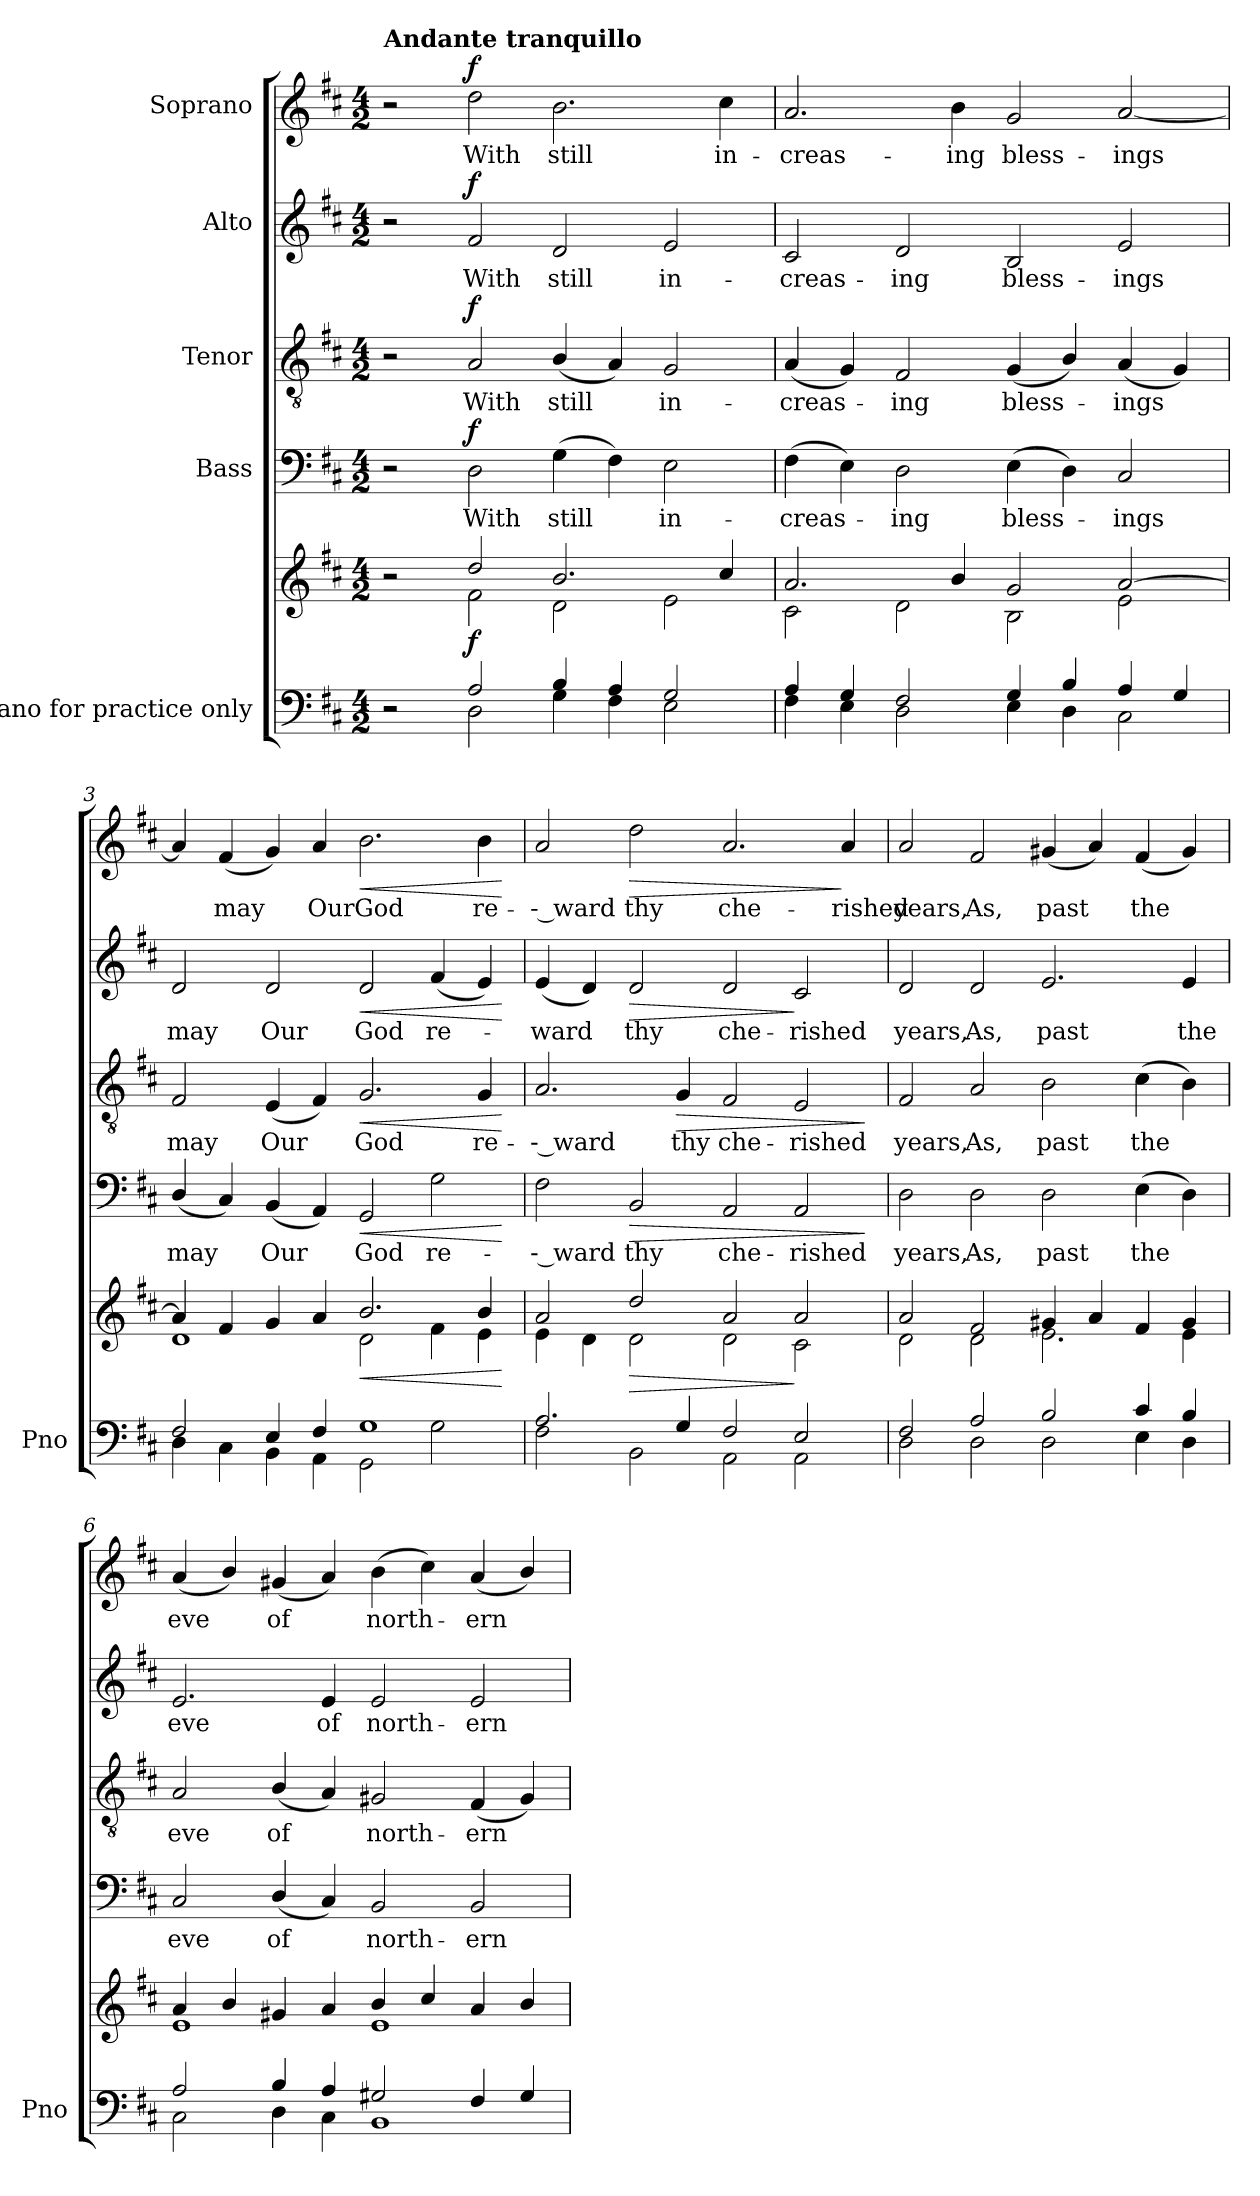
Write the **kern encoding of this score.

**kern	**kern	**dynam	**kern	**text	**dynam	**kern	**text	**dynam	**kern	**text	**dynam	**kern	**text	**dynam
*part5	*part5	*part5	*part4	*part4	*part4	*part3	*part3	*part3	*part2	*part2	*part2	*part1	*part1	*part1
*staff6	*staff5	*staff5/6	*staff4	*staff4	*staff4	*staff3	*staff3	*staff3	*staff2	*staff2	*staff2	*staff1	*staff1	*staff1
*I"Piano for practice only	*	*	*I"Bass	*	*	*I"Tenor	*	*	*I"Alto	*	*	*I"Soprano	*	*
*I'Pno	*	*	*	*	*	*	*	*	*	*	*	*	*	*
*clefF4	*clefG2	*	*clefF4	*	*	*clefGv2	*	*	*clefG2	*	*	*clefG2	*	*
*k[f#c#]	*k[f#c#]	*	*k[f#c#]	*	*	*k[f#c#]	*	*	*k[f#c#]	*	*	*k[f#c#]	*	*
*M4/2	*M4/2	*	*M4/2	*	*	*M4/2	*	*	*M4/2	*	*	*M4/2	*	*
=1	=1	=1	=1	=1	=1	=1	=1	=1	=1	=1	=1	=1	=1	=1
*^	*^	*	*	*	*	*	*	*	*	*	*	*	*	*
!	!	!	!	!	!	!	!	!	!	!	!	!	!	!LO:TX:a:B:t=Andante tranquillo	!	!
2r	2ryy	2r	2ryy	.	2r	.	.	2r	.	.	2r	.	.	2r	.	.
!	!	!	!	!LO:DY:b	!	!	!LO:DY:a	!	!	!LO:DY:a	!	!	!LO:DY:a	!	!	!LO:DY:a
2A/	2D\	2dd/	2f#\	f	2D\	With	f	2A/	With	f	2f#/	With	f	2dd\	With	f
4B/	4G\	2.b/	2d\	.	(4G\	still	.	(4B/	still	.	2d/	still	.	2.b\	still	.
4A/	4F#\	.	.	.	4F#\)	.	.	4A/)	.	.	.	.	.	.	.	.
2G/	2E\	.	2e\	.	2E\	in-	.	2G/	in-	.	2e/	in-	.	.	.	.
.	.	4cc#/	.	.	.	.	.	.	.	.	.	.	.	4cc#\	in-	.
=2	=2	=2	=2	=2	=2	=2	=2	=2	=2	=2	=2	=2	=2	=2	=2	=2
4A/	4F#\	2.a/	2c#\	.	(4F#\	-creas-	.	(4A/	-creas-	.	2c#/	-creas-	.	2.a/	-creas-	.
4G/	4E\	.	.	.	4E\)	.	.	4G/)	.	.	.	.	.	.	.	.
2F#/	2D\	.	2d\	.	2D\	-ing	.	2F#/	-ing	.	2d/	-ing	.	.	.	.
.	.	4b/	.	.	.	.	.	.	.	.	.	.	.	4b\	-ing	.
4G/	4E\	2g/	2B\	.	(4E\	bless-	.	(4G/	bless-	.	2B/	bless-	.	2g/	bless-	.
4B/	4D\	.	.	.	4D\)	.	.	4B/)	.	.	.	.	.	.	.	.
4A/	2C#\	[2a/	2e\	.	2C#/	-ings	.	(4A/	-ings	.	2e/	-ings	.	[2a/	-ings	.
4G/	.	.	.	.	.	.	.	4G/)	.	.	.	.	.	.	.	.
=3	=3	=3	=3	=3	=3	=3	=3	=3	=3	=3	=3	=3	=3	=3	=3	=3
2F#/	4D\	4a/]	1d	.	(4D/	may	.	2F#/	may	.	2d/	may	.	4a/]	.	.
.	4C#\	4f#/	.	.	4C#/)	.	.	.	.	.	.	.	.	(4f#/	may	.
4E/	4BB\	4g/	.	.	(4BB/	Our	.	(4E/	Our	.	2d/	Our	.	4g/)	.	.
4F#/	4AA\	4a/	.	.	4AA/)	.	.	4F#/)	.	.	.	.	.	4a/	Our	.
!	!	!	!	!LO:HP:b	!	!	!LO:HP:b	!	!	!LO:HP:b	!	!	!LO:HP:b	!	!	!LO:HP:b
1G	2GG\	2.b/	2d\	<	2GG/	God	<	2.G/	God	<	2d/	God	<	2.b\	God	<
.	2G\	.	4f#\	.	2G\	re-	.	.	.	.	(4f#/	re-	.	.	.	.
.	.	4b/	4e\	.	.	.	.	4G/	re-	.	4e/)	.	.	4b\	re-	.
*v	*v	*	*	*	*	*	*	*	*	*	*	*	*	*	*	*
*	*v	*v	*	*	*	*	*	*	*	*	*	*	*	*	*
.	.	[	.	.	[	.	.	[	.	.	[	.	.	[
=4	=4	=4	=4	=4	=4	=4	=4	=4	=4	=4	=4	=4	=4	=4
*^	*^	*	*	*	*	*	*	*	*	*	*	*	*	*
2.A/	2F#\	2a/	4e\	.	2F#\	-- ward	.	2.A/	-- ward	.	(4e/	- ward	.	2a/	-- ward	.
.	.	.	4d\	.	.	.	.	.	.	.	4d/)	.	.	.	.	.
!	!	!	!	!LO:HP:b	!	!	!LO:HP:b	!	!	!	!	!	!LO:HP:b	!	!	!LO:HP:b
.	2BB\	2dd/	2d\	>	2BB/	thy	>	.	.	.	2d/	thy	>	2dd\	thy	>
!	!	!	!	!	!	!	!	!	!	!LO:HP:b	!	!	!	!	!	!
4G/	.	.	.	.	.	.	.	4G/	thy	>	.	.	.	.	.	.
2F#/	2AA\	2a/	2d\	.	2AA/	che-	.	2F#/	che-	.	2d/	che-	.	2.a/	che-	.
2E/	2AA\	2a/	2c#\	]	2AA/	-rished	.	2E/	-rished	.	2c#/	-rished	]	.	.	.
.	.	.	.	.	.	.	.	.	.	.	.	.	.	4a/	-rished	]
*v	*v	*	*	*	*	*	*	*	*	*	*	*	*	*	*	*
*	*v	*v	*	*	*	*	*	*	*	*	*	*	*	*	*
.	.	.	.	.	]	.	.	]	.	.	.	.	.	.
=5	=5	=5	=5	=5	=5	=5	=5	=5	=5	=5	=5	=5	=5	=5
*^	*^	*	*	*	*	*	*	*	*	*	*	*	*	*
2F#/	2D\	2a/	2d\	.	2D\	years,	.	2F#/	years,	.	2d/	years,	.	2a/	years,	.
2A/	2D\	2f#/	2d\	.	2D\	As,	.	2A/	As,	.	2d/	As,	.	2f#/	As,	.
2B/	2D\	4g#X/	2.e\	.	2D\	past	.	2B\	past	.	2.e/	past	.	(4g#X/	past	.
.	.	4a/	.	.	.	.	.	.	.	.	.	.	.	4a/)	.	.
4c#/	4E\	4f#/	.	.	(4E\	the	.	(4c#\	the	.	.	.	.	(4f#/	the	.
4B/	4D\	4g#/	4e\	.	4D\)	.	.	4B\)	.	.	4e/	the	.	4g#/)	.	.
=6	=6	=6	=6	=6	=6	=6	=6	=6	=6	=6	=6	=6	=6	=6	=6	=6
2A/	2C#\	4a/	1e	.	2C#/	eve	.	2A/	eve	.	2.e/	eve	.	(4a/	eve	.
.	.	4b/	.	.	.	.	.	.	.	.	.	.	.	4b/)	.	.
4B/	4D\	4g#X/	.	.	(4D/	of	.	(4B/	of	.	.	.	.	(4g#X/	of	.
4A/	4C#\	4a/	.	.	4C#/)	.	.	4A/)	.	.	4e/	of	.	4a/)	.	.
2G#X/	1BB	4b/	1e	.	2BB/	north-	.	2G#X/	north-	.	2e/	north-	.	(4b\	north-	.
.	.	4cc#/	.	.	.	.	.	.	.	.	.	.	.	4cc#\)	.	.
4F#/	.	4a/	.	.	2BB/	-ern	.	(4F#/	-ern	.	2e/	-ern	.	(4a/	-ern	.
4G#/	.	4b/	.	.	.	.	.	4G#/)	.	.	.	.	.	4b/)	.	.
*v	*v	*	*	*	*	*	*	*	*	*	*	*	*	*	*	*
*	*v	*v	*	*	*	*	*	*	*	*	*	*	*	*	*
=	=	=	=	=	=	=	=	=	=	=	=	=	=	=
*-	*-	*-	*-	*-	*-	*-	*-	*-	*-	*-	*-	*-	*-	*-
